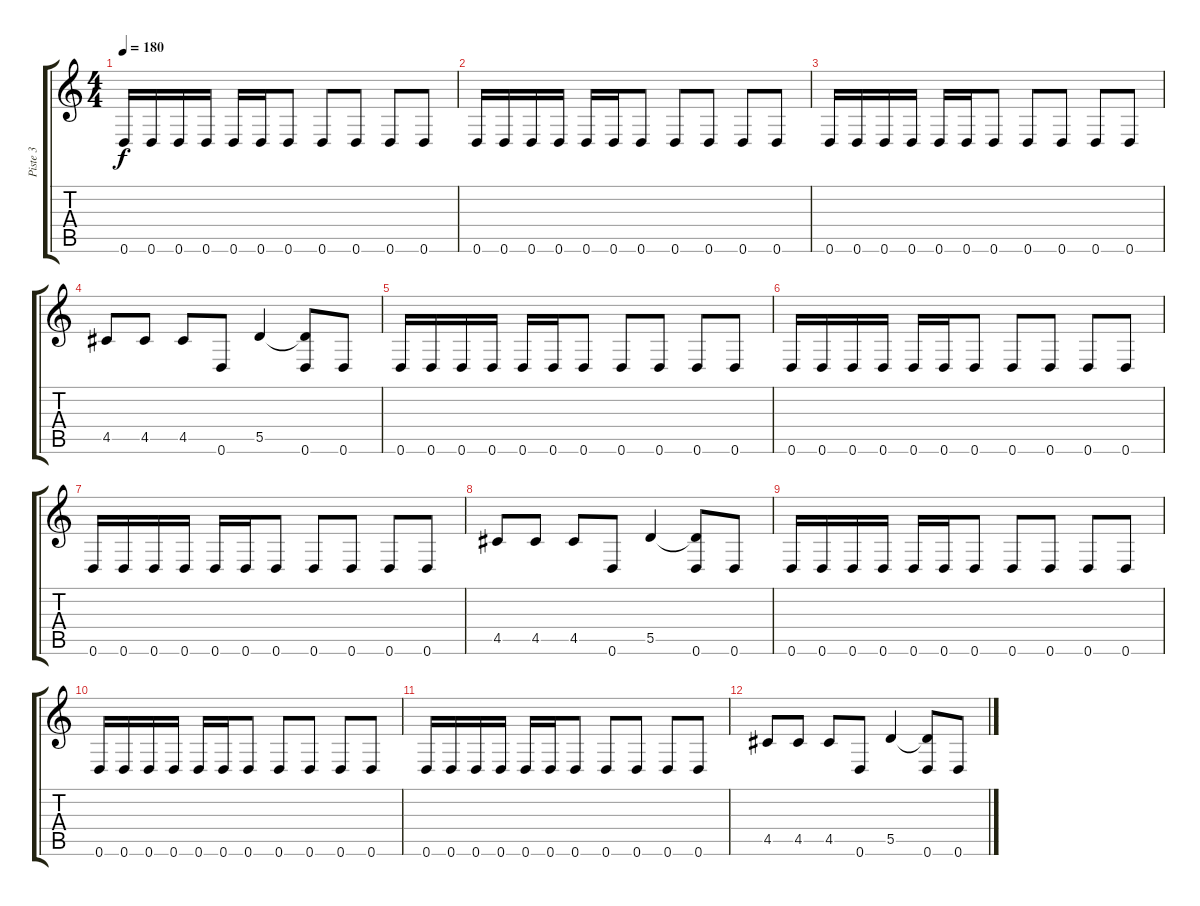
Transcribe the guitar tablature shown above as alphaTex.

\track ("Piste 3" "Piste 3") {instrument electricbassfinger}
\staff {score tabs}
\tuning (E4 B3 G3 D3 A2 D2) {hide}
\ts (4 4)
\tempo 180
\clef g2
\ks c
0.6.16{dy f volume 3} 0.6.16 0.6.16 0.6.16 0.6.16 0.6.16 0.6.8 0.6.8 0.6.8 0.6.8 0.6.8 |
0.6.16 0.6.16 0.6.16 0.6.16 0.6.16 0.6.16 0.6.8 0.6.8 0.6.8 0.6.8 0.6.8 |
0.6.16 0.6.16 0.6.16 0.6.16 0.6.16 0.6.16 0.6.8 0.6.8 0.6.8 0.6.8 0.6.8 |
4.5.8 4.5.8 4.5.8 0.6.8 5.5.4 (5.5{t} 0.6).8 0.6.8 |
0.6.16{volume 0} 0.6.16 0.6.16 0.6.16 0.6.16 0.6.16 0.6.8 0.6.8 0.6.8 0.6.8 0.6.8 |
0.6.16 0.6.16 0.6.16 0.6.16 0.6.16 0.6.16 0.6.8 0.6.8 0.6.8 0.6.8 0.6.8 |
0.6.16 0.6.16 0.6.16 0.6.16 0.6.16 0.6.16 0.6.8 0.6.8 0.6.8 0.6.8 0.6.8 |
4.5.8 4.5.8 4.5.8 0.6.8 5.5.4 (5.5{t} 0.6).8 0.6.8 |
0.6.16 0.6.16 0.6.16 0.6.16 0.6.16 0.6.16 0.6.8 0.6.8 0.6.8 0.6.8 0.6.8 |
0.6.16 0.6.16 0.6.16 0.6.16 0.6.16 0.6.16 0.6.8 0.6.8 0.6.8 0.6.8 0.6.8 |
0.6.16 0.6.16 0.6.16 0.6.16 0.6.16 0.6.16 0.6.8 0.6.8 0.6.8 0.6.8 0.6.8 |
4.5.8 4.5.8 4.5.8 0.6.8 5.5.4 (5.5{t} 0.6).8 0.6.8
